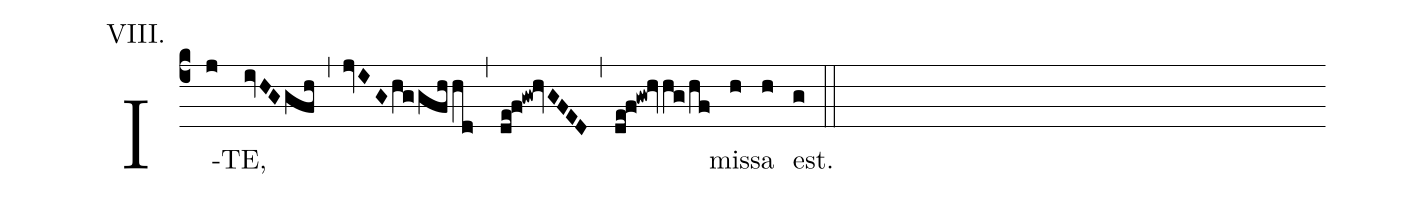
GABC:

annotation:VIII.;
office-part:Kyriale;
%%
(c4) I(j)TE,(ivHGgfh) (,) (jvIGhggfhhd) (,) (de!f!gw!hvGFED) (,) (de!f!gw!hvhg/hf) mis(h)sa(h) est.(g) (::)
